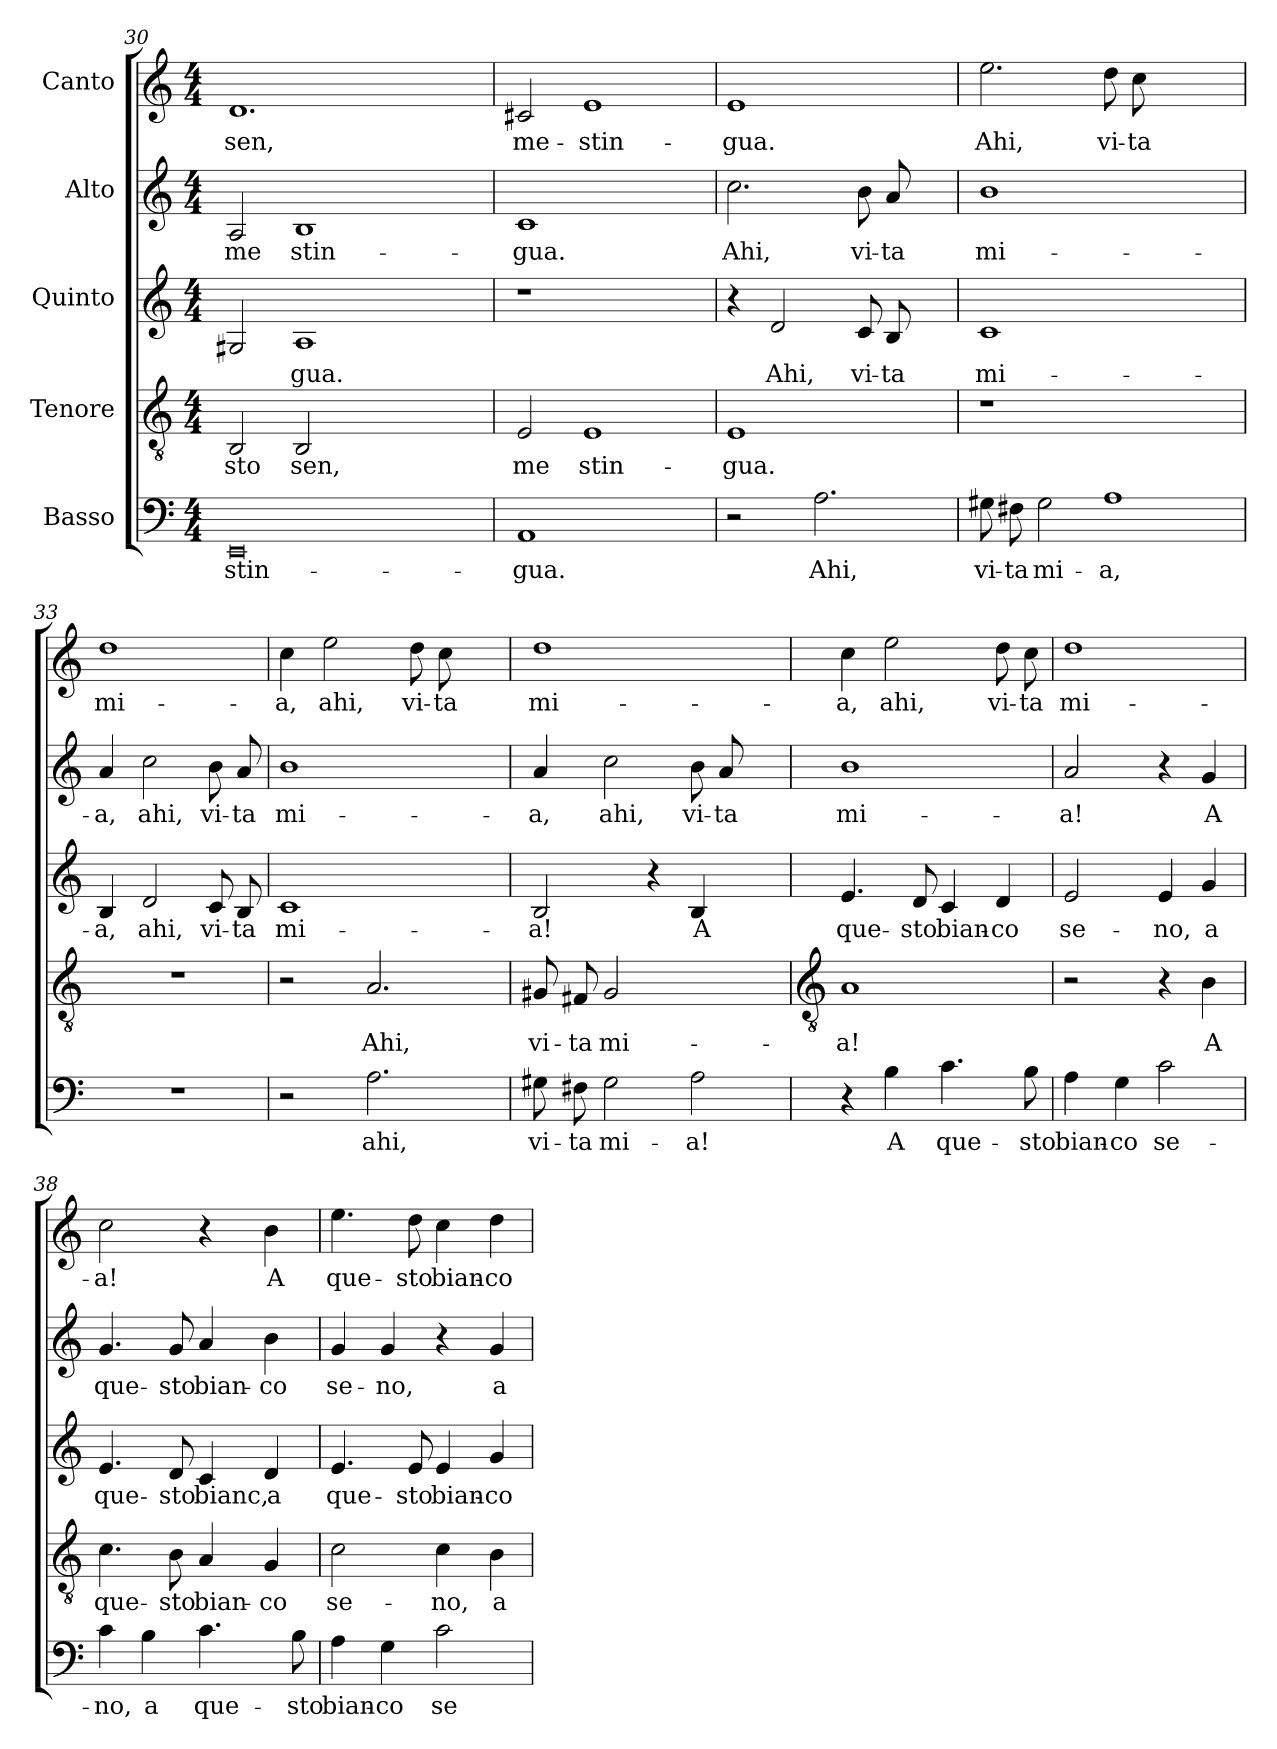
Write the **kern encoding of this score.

**kern	**text	**kern	**text	**kern	**text	**kern	**text	**kern	**text
*part5	*part5	*part4	*part4	*part3	*part3	*part2	*part2	*part1	*part1
*staff5	*staff5	*staff4	*staff4	*staff3	*staff3	*staff2	*staff2	*staff1	*staff1
*I"Basso	*	*I"Tenore	*	*I"Quinto	*	*I"Alto	*	*I"Canto	*
*clefF4	*	*clefGv2	*	*clefG2	*	*clefG2	*	*clefG2	*
*k[]	*	*k[]	*	*k[]	*	*k[]	*	*k[]	*
*C:	*	*C:	*	*C:	*	*C:	*	*C:	*
*M4/4	*	*M4/4	*	*M4/4	*	*M4/4	*	*M4/4	*
=30A	=30A	=30A	=30A	=30A	=30A	=30A	=30A	=30A	=30A
!	!LO:LY:b	!	!LO:LY:b	!	!	!	!LO:LY:b	!	!LO:LY:b
*	*	*	*	*	*	*	*	*^	*
0EE	-stin-	2BB	-sto	2G#X	.	2A	me	1.d	2ryy	sen,
!	!	!	!LO:LY:b	!	!LO:LY:b	!	!LO:LY:b	!	!	!
.	.	2BB	sen,	1A	-gua.	1B	stin-	.	1.ryy	.
.	.	1ryy	.	.	.	.	.	.	.	.
.	.	.	.	2ryy	.	2ryy	.	2ryy	.	.
=31A	=31A	=31A	=31A	=31A	=31A	=31A	=31A	=31A	=31A	=31A
!	!LO:LY:b	!	!LO:LY:b	!	!	!	!LO:LY:b	!	!	!LO:LY:b
1AA	-gua.	2E	me	1r	.	1c	-gua.	2c#X	1.ryy	me-
!	!	!	!LO:LY:b	!	!	!	!	!	!	!LO:LY:b
.	.	1E	stin-	.	.	.	.	1e	.	-stin-
2ryy	.	.	.	2ryy	.	2ryy	.	.	.	.
=32A	=32A	=32A	=32A	=32A	=32A	=32A	=32A	=32A	=32A	=32A
!	!	!	!LO:LY:b	!	!	!	!LO:LY:b	!	!	!LO:LY:b
2r	.	1E	-gua.	4r	.	2.cc	Ahi,	1e	4ryy	-gua.
!	!	!	!	!	!LO:LY:b	!	!	!	!	!
.	.	.	.	2d	Ahi,	.	.	.	1ryy	.
!	!LO:LY:b	!	!	!	!	!	!	!	!	!
2.A	Ahi,	.	.	.	.	.	.	.	.	.
!	!	!	!	!	!LO:LY:b	!	!LO:LY:b	!	!	!
.	.	.	.	8c	vi-	8b	vi-	.	.	.
!	!	!	!	!	!LO:LY:b	!	!LO:LY:b	!	!	!
.	.	.	.	8B	-ta	8a	-ta	.	.	.
.	.	4ryy	.	4ryy	.	4ryy	.	4ryy	.	.
=33	=33	=33	=33	=33	=33	=33	=33	=33	=33	=33
!	!LO:LY:b	!	!	!	!LO:LY:b	!	!LO:LY:b	!	!	!LO:LY:b
8G#X	vi-	1r	.	1c	mi-	1b	mi-	2.ee	2.ryy	Ahi,
!	!LO:LY:b	!	!	!	!	!	!	!	!	!
8F#	-ta	.	.	.	.	.	.	.	.	.
!	!LO:LY:b	!	!	!	!	!	!	!	!	!
2G#	mi-	.	.	.	.	.	.	.	.	.
!	!LO:LY:b	!	!	!	!	!	!	!	!	!LO:LY:b
1A	-a,	.	.	.	.	.	.	8dd	1ryy	vi-
!	!	!	!	!	!	!	!	!	!	!LO:LY:b
.	.	.	.	.	.	.	.	8cc	.	-ta
.	.	2.ryy	.	2.ryy	.	2.ryy	.	2.ryy	.	.
=33A	=33A	=33A	=33A	=33A	=33A	=33A	=33A	=33A	=33A	=33A
!	!	!	!	!	!LO:LY:b	!	!LO:LY:b	!	!	!LO:LY:b
1r	.	1r	.	4B	-a,	4a	-a,	1dd	1ryy	mi-
!	!	!	!	!	!LO:LY:b	!	!LO:LY:b	!	!	!
.	.	.	.	2d	ahi,	2cc	ahi,	.	.	.
!	!	!	!	!	!LO:LY:b	!	!LO:LY:b	!	!	!
.	.	.	.	8c	vi-	8b	vi-	.	.	.
!	!	!	!	!	!LO:LY:b	!	!LO:LY:b	!	!	!
.	.	.	.	8B	-ta	8a	-ta	.	.	.
!!LO:LB:g=z	!!
=34A	=34A	=34A	=34A	=34A	=34A	=34A	=34A	=34A	=34A	=34A
!	!	!	!	!	!LO:LY:b	!	!LO:LY:b	!	!	!LO:LY:b
2r	.	2r	.	1c	mi-	1b	mi-	4cc	4ryy	-a,
!	!	!	!	!	!	!	!	!	!	!LO:LY:b
.	.	.	.	.	.	.	.	2ee	1ryy	ahi,
!	!LO:LY:b	!	!LO:LY:b	!	!	!	!	!	!	!
2.A	ahi,	2.A	Ahi,	.	.	.	.	.	.	.
!	!	!	!	!	!	!	!	!	!	!LO:LY:b
.	.	.	.	.	.	.	.	8dd	.	vi-
!	!	!	!	!	!	!	!	!	!	!LO:LY:b
.	.	.	.	.	.	.	.	8cc	.	-ta
.	.	.	.	4ryy	.	4ryy	.	4ryy	.	.
!!LO:LB:g=z	!!
=35A	=35A	=35A	=35A	=35A	=35A	=35A	=35A	=35A	=35A	=35A
!	!LO:LY:b	!	!LO:LY:b	!	!LO:LY:b	!	!LO:LY:b	!	!	!LO:LY:b
8G#X	vi-	8G#X	vi-	2B	-a!	4a	-a,	1dd	4ryy	mi-
!	!LO:LY:b	!	!LO:LY:b	!	!	!	!	!	!	!
8F#	-ta	8F#X	-ta	.	.	.	.	.	.	.
!	!LO:LY:b	!	!LO:LY:b	!	!	!	!LO:LY:b	!	!	!
2G#	mi-	2G#	mi-	.	.	2cc	ahi,	.	1ryy	.
.	.	.	.	4r	.	.	.	.	.	.
!	!LO:LY:b	!	!	!	!LO:LY:b	!	!LO:LY:b	!	!	!
2A	-a!	2ryy	.	4B	A	8b	vi-	.	.	.
!	!	!	!	!	!	!	!LO:LY:b	!	!	!
.	.	.	.	.	.	8a	-ta	.	.	.
.	.	.	.	4ryy	.	4ryy	.	4ryy	.	.
*	*	*	*	*	*	*	*	*v	*v	*
!!LO:LB:g=z
=36	=36	=36	=36	=36	=36	=36	=36	=36	=36
*	*	*clefGv2	*	*	*	*	*	*	*
!	!	!	!LO:LY:b	!	!LO:LY:b	!	!LO:LY:b	!	!LO:LY:b
4r	.	1A	-a!	4.e	que-	1b	mi-	4cc	-a,
!	!LO:LY:b	!	!	!	!	!	!	!	!LO:LY:b
4B	A	.	.	.	.	.	.	2ee	ahi,
!	!	!	!	!	!LO:LY:b	!	!	!	!
.	.	.	.	8d	-sto	.	.	.	.
!	!LO:LY:b	!	!	!	!LO:LY:b	!	!	!	!
4.c	que-	.	.	4c	bian-	.	.	.	.
!	!	!	!	!	!LO:LY:b	!	!	!	!LO:LY:b
.	.	.	.	4d	-co	.	.	8dd	vi-
!	!LO:LY:b	!	!	!	!	!	!	!	!LO:LY:b
8B	-sto	.	.	.	.	.	.	8cc	-ta
=37	=37	=37	=37	=37	=37	=37	=37	=37	=37
!	!LO:LY:b	!	!	!	!LO:LY:b	!	!LO:LY:b	!	!LO:LY:b
4A	bian-	2r	.	2e	se-	2a	-a!	1dd	mi-
!	!LO:LY:b	!	!	!	!	!	!	!	!
4G	-co	.	.	.	.	.	.	.	.
!	!LO:LY:b	!	!	!	!LO:LY:b	!	!	!	!
2c	se-	4r	.	4e	-no,	4r	.	.	.
!	!	!	!LO:LY:b	!	!LO:LY:b	!	!LO:LY:b	!	!
.	.	4B	A	4g	a	4g	A	.	.
=38	=38	=38	=38	=38	=38	=38	=38	=38	=38
!	!LO:LY:b	!	!LO:LY:b	!	!LO:LY:b	!	!LO:LY:b	!	!LO:LY:b
4c	-no,	4.c	que-	4.e	que-	4.g	que-	2cc	-a!
!	!LO:LY:b	!	!	!	!	!	!	!	!
4B	a	.	.	.	.	.	.	.	.
!	!	!	!LO:LY:b	!	!LO:LY:b	!	!LO:LY:b	!	!
.	.	8B	-sto	8d	-sto	8g	-sto	.	.
!	!LO:LY:b	!	!LO:LY:b	!	!LO:LY:b	!	!LO:LY:b	!	!
4.c	que-	4A	bian-	4c	bianc,	4a	bian-	4r	.
!	!	!	!LO:LY:b	!	!LO:LY:b	!	!LO:LY:b	!	!LO:LY:b
.	.	4G	-co	4d	a	4b	-co	4b	A
!	!LO:LY:b	!	!	!	!	!	!	!	!
8B	-sto	.	.	.	.	.	.	.	.
=39	=39	=39	=39	=39	=39	=39	=39	=39	=39
!	!LO:LY:b	!	!LO:LY:b	!	!LO:LY:b	!	!LO:LY:b	!	!LO:LY:b
4A	bian-	2c	se-	4.e	que-	4g	se-	4.ee	que-
!	!LO:LY:b	!	!	!	!	!	!LO:LY:b	!	!
4G	-co	.	.	.	.	4g	-no,	.	.
!	!	!	!	!	!LO:LY:b	!	!	!	!LO:LY:b
.	.	.	.	8e	-sto	.	.	8dd	-sto
!	!LO:LY:b	!	!LO:LY:b	!	!LO:LY:b	!	!	!	!LO:LY:b
2c	se-	4c	-no,	4e	bian-	4r	.	4cc	bian-
!	!	!	!LO:LY:b	!	!LO:LY:b	!	!LO:LY:b	!	!LO:LY:b
.	.	4B	a	4g	-co	4g	a	4dd	-co
=	=	=	=	=	=	=	=	=	=
*-	*-	*-	*-	*-	*-	*-	*-	*-	*-
